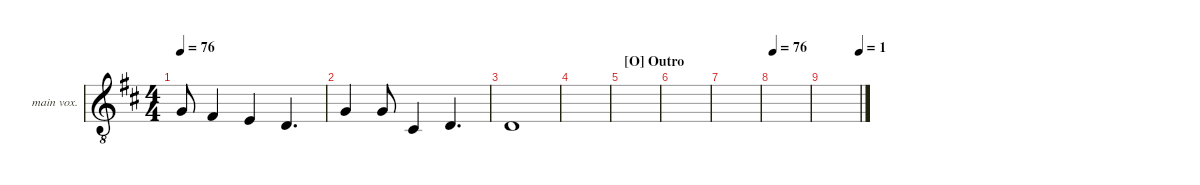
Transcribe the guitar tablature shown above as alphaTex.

\defaultSystemsLayout 4
\hideDynamics
\bracketExtendMode nobrackets
\firstSystemTrackNameOrientation horizontal
\otherSystemsTrackNameOrientation horizontal
\track ("main vox." "main vox.") {instrument oboe}
\staff {score}
\tuning (E4 B3 G3 D3 A2 E2)
\ts (4 4)
\tempo 76
\clef g2
\ottava 8vb
\ks d
5.4{acc forcenatural}.8{dy mf beam Up} 4.4{acc #}.4{beam Up} 2.4{acc forcenatural}.4{beam Up} 0.4{acc forcenatural}.4{d beam Up} |
0.3{acc forcenatural}.4{beam Up} 0.3{acc forcenatural}.8{beam Up} 4.5{acc #}.4{beam Up} 5.5{acc forcenatural}.4{d beam Up} |
5.5{acc forcenatural}.1{beam Up} |
|
\section ("O" "Outro")
|
|
|
\tempo 76
|
\tempo (1 1)
